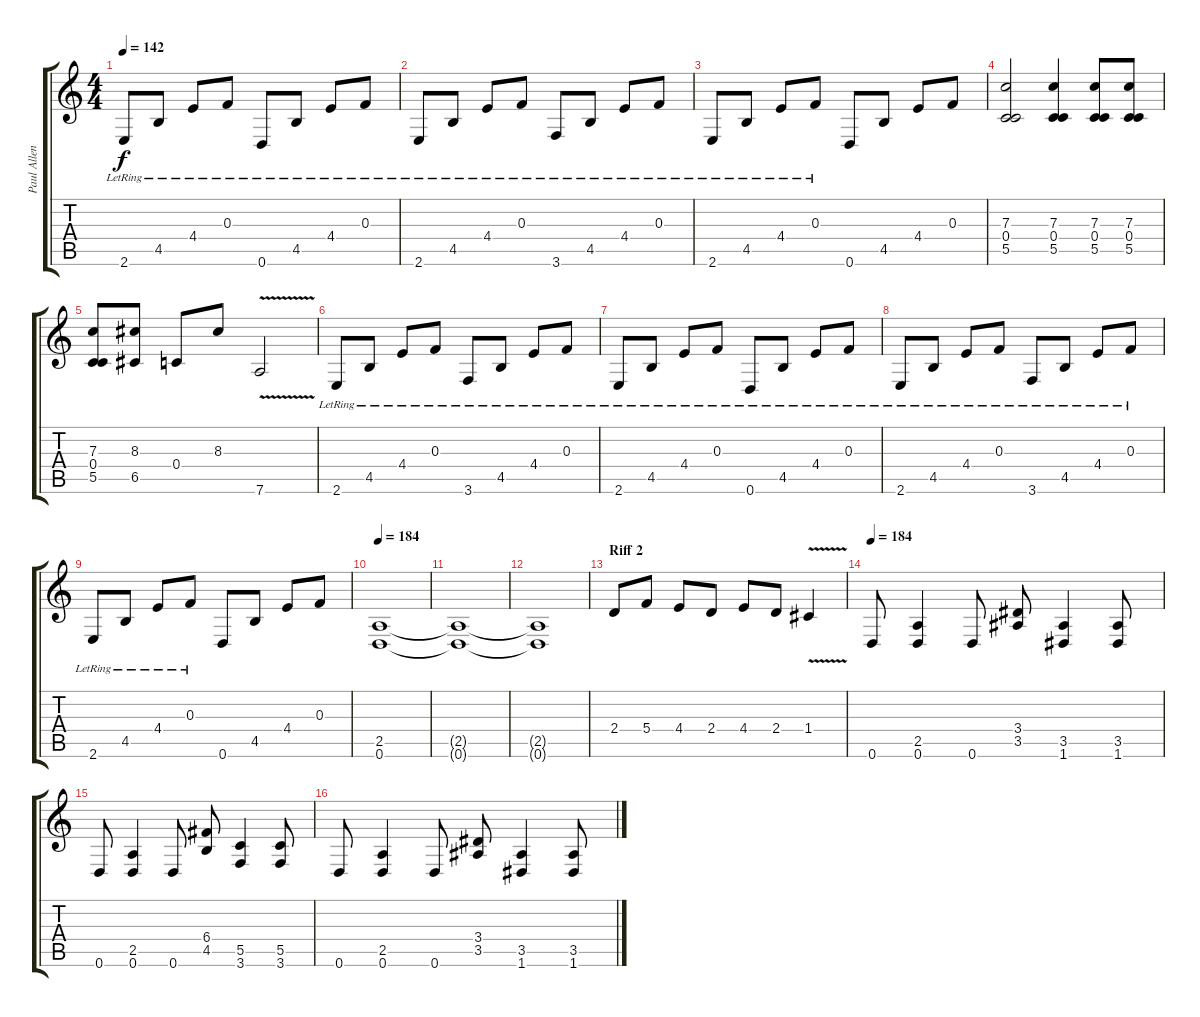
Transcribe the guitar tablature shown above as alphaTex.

\track ("Paul Allender (Guitar Soul)" "Paul Allen") {instrument distortionguitar}
\staff {score tabs}
\tuning (D4 A3 F3 C3 G2 D2) {hide}
\ts (4 4)
\tempo 142
\clef g2
\ks c
2.6{lr}.8{dy f} 4.5{lr}.8 4.4{lr}.8 0.3{lr}.8 0.6{lr}.8 4.5{lr}.8 4.4{lr}.8 0.3{lr}.8 |
2.6{lr}.8 4.5{lr}.8 4.4{lr}.8 0.3{lr}.8 3.6{lr}.8 4.5{lr}.8 4.4{lr}.8 0.3{lr}.8 |
2.6{lr}.8 4.5{lr}.8 4.4{lr}.8 0.3{lr}.8 0.6.8 4.5.8 4.4.8 0.3.8 |
(7.3 0.4 5.5).2 (7.3 0.4 5.5).4 (7.3 0.4 5.5).8 (7.3 0.4 5.5).8 |
(7.3 0.4 5.5).8 (8.3 6.5).8 0.4.8 8.3.8 7.6{v}.2 |
2.6{lr}.8 4.5{lr}.8 4.4{lr}.8 0.3{lr}.8 3.6{lr}.8 4.5{lr}.8 4.4{lr}.8 0.3{lr}.8 |
2.6{lr}.8 4.5{lr}.8 4.4{lr}.8 0.3{lr}.8 0.6{lr}.8 4.5{lr}.8 4.4{lr}.8 0.3{lr}.8 |
2.6{lr}.8 4.5{lr}.8 4.4{lr}.8 0.3{lr}.8 3.6{lr}.8 4.5{lr}.8 4.4{lr}.8 0.3{lr}.8 |
2.6{lr}.8 4.5{lr}.8 4.4{lr}.8 0.3{lr}.8 0.6.8 4.5.8 4.4.8 0.3.8 |
\tempo 184
(2.5 0.6).1 |
(2.5{t} 0.6{t}).1 |
(2.5{t} 0.6{t}).1 |
\section ("" "Riff 2")
2.4.8 5.4.8 4.4.8 2.4.8 4.4.8 2.4.8 1.4{v}.4 |
\tempo 184
0.6.8 (2.5 0.6).4 0.6.8 (3.4 3.5).8 (3.5 1.6).4 (3.5 1.6).8 |
0.6.8 (2.5 0.6).4 0.6.8 (6.4 4.5).8 (5.5 3.6).4 (5.5 3.6).8 |
0.6.8 (2.5 0.6).4 0.6.8 (3.4 3.5).8 (3.5 1.6).4 (3.5 1.6).8
